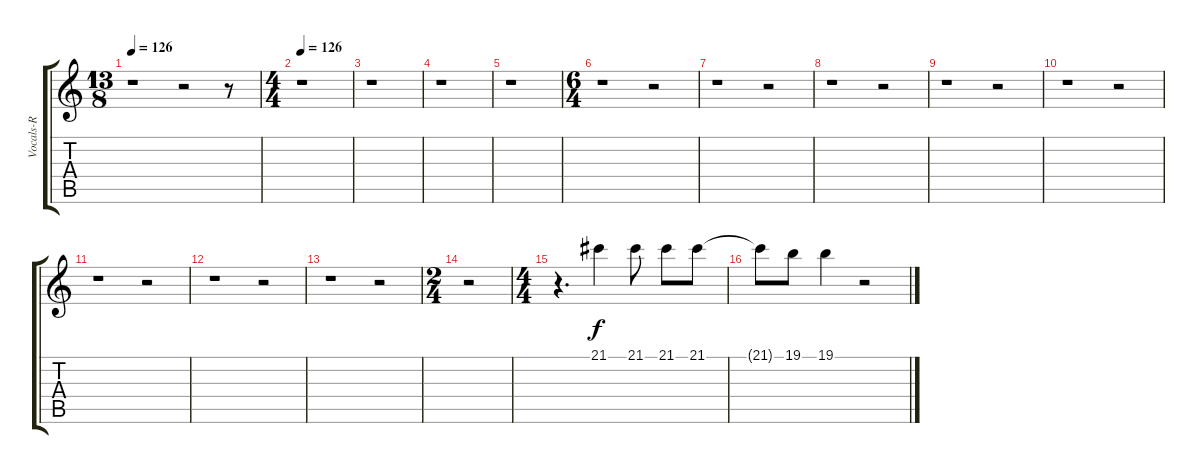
\track ("Vocals-R" "Vocals-R") {instrument lead6voice}
\staff {score tabs}
\tuning (E4 B3 G3 D3 A2 E2) {hide}
\ts (13 8)
\tempo 126
\clef g2
\ks c
r.1{dy f} r.2 r.8 |
\ts (4 4)
\tempo 126
r.1 |
r.1 |
r.1 |
r.1 |
\ts (6 4)
r.1 r.2 |
r.1 r.2 |
r.1 r.2 |
r.1 r.2 |
r.1 r.2 |
r.1 r.2 |
r.1 r.2 |
r.1 r.2 |
\ts (2 4)
r.2 |
\ts (4 4)
r.4{d} 21.1.4 21.1.8 21.1.8 21.1.8 |
21.1{t}.8 19.1.8 19.1.4 r.2
